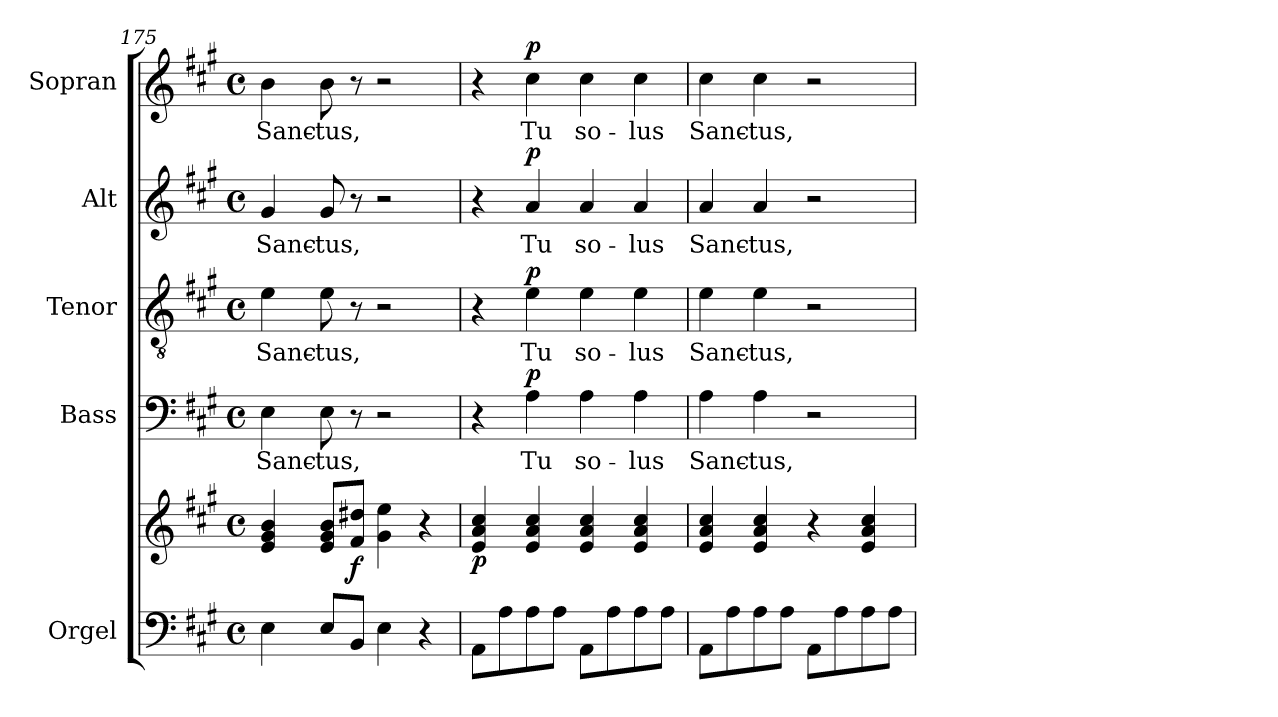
**kern	**kern	**dynam	**kern	**text	**dynam	**kern	**text	**dynam	**kern	**text	**dynam	**kern	**text	**dynam
*part5	*part5	*part5	*part4	*part4	*part4	*part3	*part3	*part3	*part2	*part2	*part2	*part1	*part1	*part1
*staff6	*staff5	*staff5/6	*staff4	*staff4	*staff4	*staff3	*staff3	*staff3	*staff2	*staff2	*staff2	*staff1	*staff1	*staff1
*I"Orgel	*	*	*I"Bass	*	*	*I"Tenor	*	*	*I"Alt	*	*	*I"Sopran	*	*
*I'Org.	*	*	*I'B.	*	*	*I'T.	*	*	*I'A.	*	*	*I'S.	*	*
*clefF4	*clefG2	*	*clefF4	*	*	*clefGv2	*	*	*clefG2	*	*	*clefG2	*	*
*k[f#c#g#]	*k[f#c#g#]	*	*k[f#c#g#]	*	*	*k[f#c#g#]	*	*	*k[f#c#g#]	*	*	*k[f#c#g#]	*	*
*A:	*A:	*	*A:	*	*	*A:	*	*	*A:	*	*	*A:	*	*
*M4/4	*M4/4	*	*M4/4	*	*	*M4/4	*	*	*M4/4	*	*	*M4/4	*	*
*met(c)	*met(c)	*	*met(c)	*	*	*met(c)	*	*	*met(c)	*	*	*met(c)	*	*
=175	=175	=175	=175	=175	=175	=175	=175	=175	=175	=175	=175	=175	=175	=175
!	!	!	!	!LO:LY:b	!	!	!LO:LY:b	!	!	!LO:LY:b	!	!	!LO:LY:b	!
4E\	4e/ 4g#/ 4b/	.	4E\	Sanc-	.	4e\	Sanc-	.	4g#/	Sanc-	.	4b\	Sanc-	.
!	!	!	!	!LO:LY:b	!	!	!LO:LY:b	!	!	!LO:LY:b	!	!	!LO:LY:b	!
8E/L	8e/ 8g#/ 8b/L	.	8E\	-tus,	.	8e\	-tus,	.	8g#/	-tus,	.	8b\	-tus,	.
!	!	!LO:DY:b	!	!	!	!	!	!	!	!	!	!	!	!
8BB/J	8f#/ 8dd#X/J	f	8r	.	.	8r	.	.	8r	.	.	8r	.	.
4E\	4g#\ 4ee\	.	2r	.	.	2r	.	.	2r	.	.	2r	.	.
4r	4r	.	.	.	.	.	.	.	.	.	.	.	.	.
!!LO:LB:g=z
=176	=176	=176	=176	=176	=176	=176	=176	=176	=176	=176	=176	=176	=176	=176
!	!	!LO:DY:b	!	!	!	!	!	!	!	!	!	!	!	!
8AA\L	4e/ 4a/ 4cc#/	p	4r	.	.	4r	.	.	4r	.	.	4r	.	.
8A\	.	.	.	.	.	.	.	.	.	.	.	.	.	.
!	!	!	!	!LO:LY:b	!LO:DY:a	!	!LO:LY:b	!LO:DY:a	!	!LO:LY:b	!LO:DY:a	!	!LO:LY:b	!LO:DY:a
8A\	4e/ 4a/ 4cc#/	.	4A\	Tu	p	4e\	Tu	p	4a/	Tu	p	4cc#\	Tu	p
8A\J	.	.	.	.	.	.	.	.	.	.	.	.	.	.
!	!	!	!	!LO:LY:b	!	!	!LO:LY:b	!	!	!LO:LY:b	!	!	!LO:LY:b	!
8AA\L	4e/ 4a/ 4cc#/	.	4A\	so-	.	4e\	so-	.	4a/	so-	.	4cc#\	so-	.
8A\	.	.	.	.	.	.	.	.	.	.	.	.	.	.
!	!	!	!	!LO:LY:b	!	!	!LO:LY:b	!	!	!LO:LY:b	!	!	!LO:LY:b	!
8A\	4e/ 4a/ 4cc#/	.	4A\	-lus	.	4e\	-lus	.	4a/	-lus	.	4cc#\	-lus	.
8A\J	.	.	.	.	.	.	.	.	.	.	.	.	.	.
=177	=177	=177	=177	=177	=177	=177	=177	=177	=177	=177	=177	=177	=177	=177
!	!	!	!	!LO:LY:b	!	!	!LO:LY:b	!	!	!LO:LY:b	!	!	!LO:LY:b	!
8AA\L	4e/ 4a/ 4cc#/	.	4A\	Sanc-	.	4e\	Sanc-	.	4a/	Sanc-	.	4cc#\	Sanc-	.
8A\	.	.	.	.	.	.	.	.	.	.	.	.	.	.
!	!	!	!	!LO:LY:b	!	!	!LO:LY:b	!	!	!LO:LY:b	!	!	!LO:LY:b	!
8A\	4e/ 4a/ 4cc#/	.	4A\	-tus,	.	4e\	-tus,	.	4a/	-tus,	.	4cc#\	-tus,	.
8A\J	.	.	.	.	.	.	.	.	.	.	.	.	.	.
8AA\L	4r	.	2r	.	.	2r	.	.	2r	.	.	2r	.	.
8A\	.	.	.	.	.	.	.	.	.	.	.	.	.	.
8A\	4e/ 4a/ 4cc#/	.	.	.	.	.	.	.	.	.	.	.	.	.
8A\J	.	.	.	.	.	.	.	.	.	.	.	.	.	.
=	=	=	=	=	=	=	=	=	=	=	=	=	=	=
*-	*-	*-	*-	*-	*-	*-	*-	*-	*-	*-	*-	*-	*-	*-
